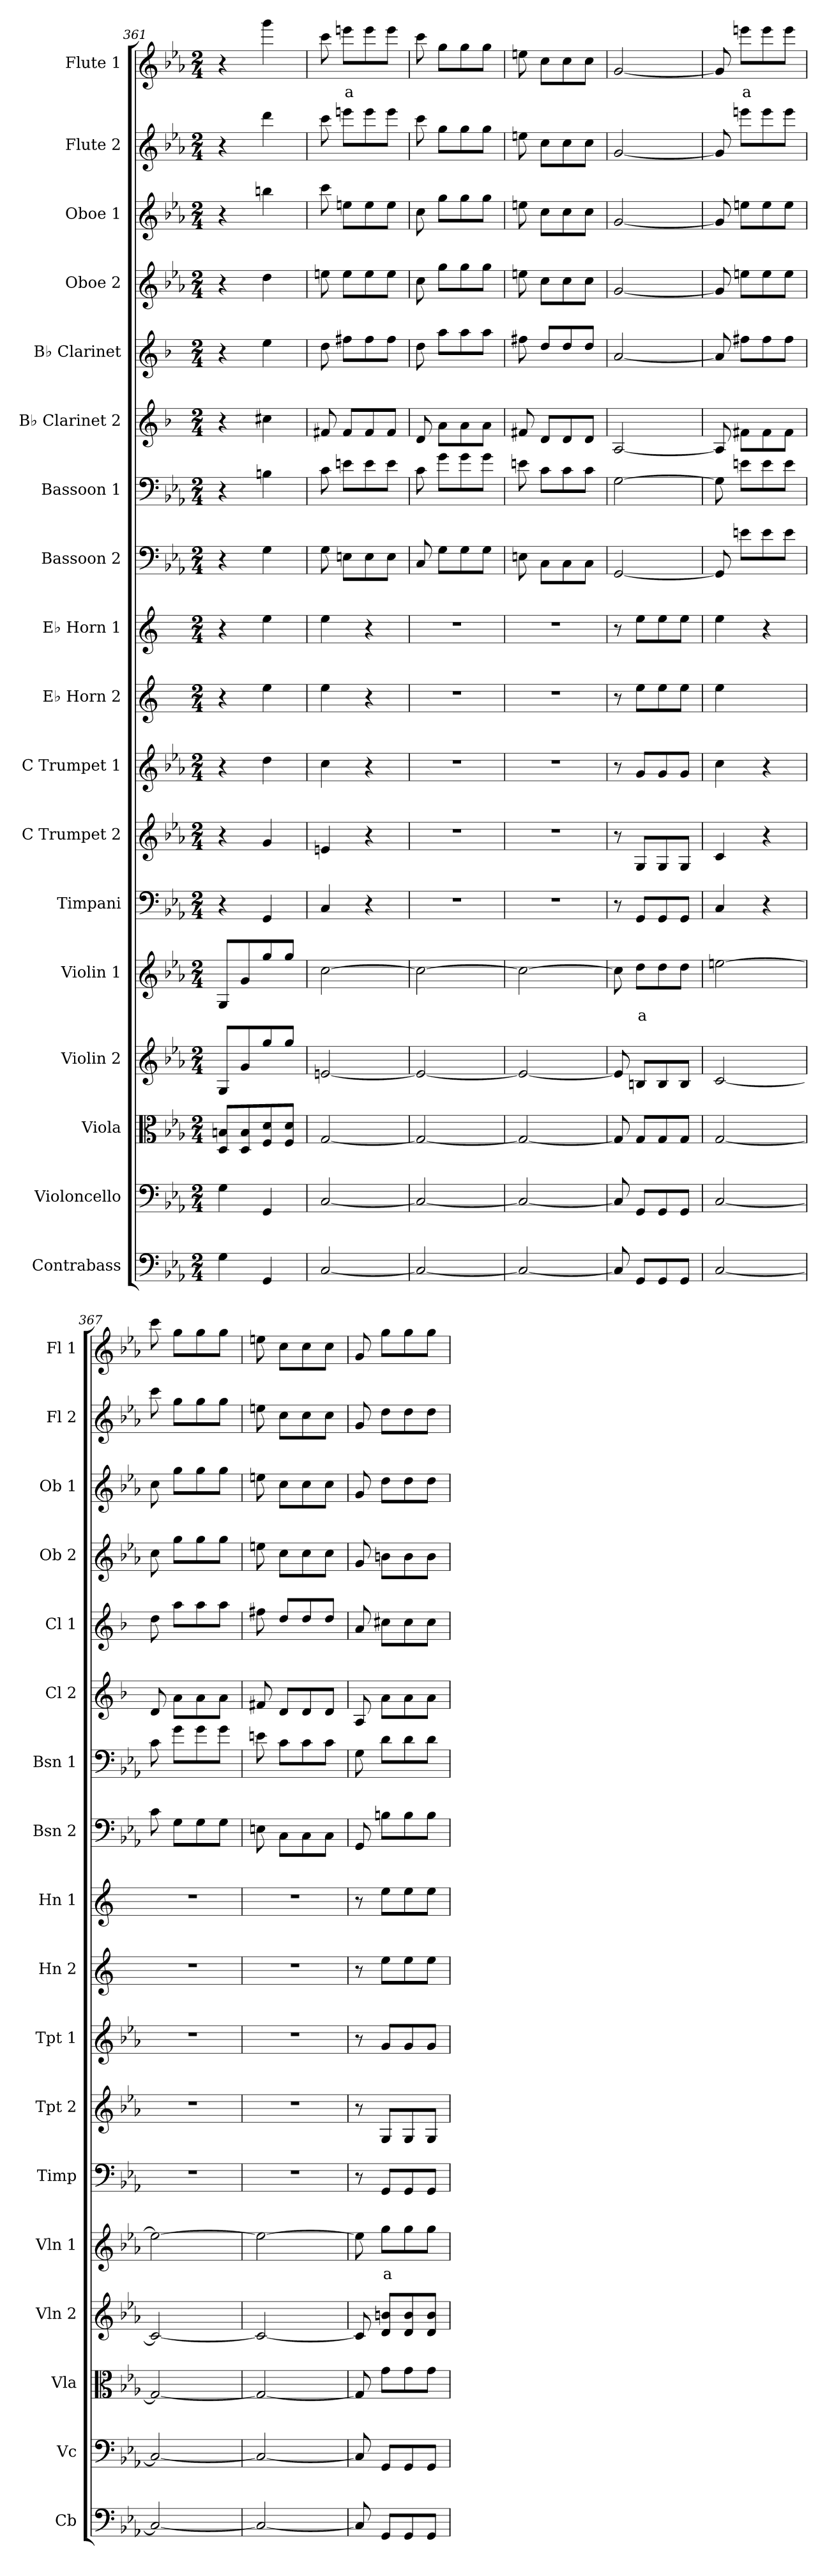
**kern	**kern	**kern	**kern	**kern	**text	**kern	**kern	**kern	**kern	**kern	**kern	**kern	**kern	**kern	**kern	**kern	**kern	**kern	**text
*part18	*part17	*part16	*part15	*part14	*part14	*part13	*part12	*part11	*part10	*part9	*part8	*part7	*part6	*part5	*part4	*part3	*part2	*part1	*part1
*staff18	*staff17	*staff16	*staff15	*staff14	*staff14	*staff13	*staff12	*staff11	*staff10	*staff9	*staff8	*staff7	*staff6	*staff5	*staff4	*staff3	*staff2	*staff1	*staff1
*I"Contrabass	*I"Violoncello	*I"Viola	*I"Violin 2	*I"Violin 1	*	*I"Timpani	*I"C Trumpet 2	*I"C Trumpet 1	*I"E♭ Horn 2	*I"E♭ Horn 1	*I"Bassoon 2	*I"Bassoon 1	*I"B♭ Clarinet 2	*I"B♭ Clarinet	*I"Oboe 2	*I"Oboe 1	*I"Flute 2	*I"Flute 1	*
*I'Cb	*I'Vc	*I'Vla	*I'Vln 2	*I'Vln 1	*	*I'Timp	*I'Tpt 2	*I'Tpt 1	*I'Hn 2	*I'Hn 1	*I'Bsn 2	*I'Bsn 1	*I'Cl 2	*I'Cl 1	*I'Ob 2	*I'Ob 1	*I'Fl 2	*I'Fl 1	*
*clefF4	*clefF4	*clefC3	*clefG2	*clefG2	*	*clefF4	*clefG2	*clefG2	*clefG2	*clefG2	*clefF4	*clefF4	*clefG2	*clefG2	*clefG2	*clefG2	*clefG2	*clefG2	*
*ITrd7c12	*	*	*	*	*	*	*	*	*ITrd5c9	*ITrd5c9	*	*	*ITrd1c2	*ITrd1c2	*	*	*	*	*
*k[b-e-a-]	*k[b-e-a-]	*k[b-e-a-]	*k[b-e-a-]	*k[b-e-a-]	*	*k[b-e-a-]	*k[b-e-a-]	*k[b-e-a-]	*k[b-e-a-]	*k[b-e-a-]	*k[b-e-a-]	*k[b-e-a-]	*k[b-e-a-]	*k[b-e-a-]	*k[b-e-a-]	*k[b-e-a-]	*k[b-e-a-]	*k[b-e-a-]	*
*M2/4	*M2/4	*M2/4	*M2/4	*M2/4	*	*M2/4	*M2/4	*M2/4	*M2/4	*M2/4	*M2/4	*M2/4	*M2/4	*M2/4	*M2/4	*M2/4	*M2/4	*M2/4	*
=361	=361	=361	=361	=361	=361	=361	=361	=361	=361	=361	=361	=361	=361	=361	=361	=361	=361	=361	=361
4GG\	4G\	8D/ 8Bn/L	8G/L	8G/L	.	4r	4r	4r	4r	4r	4r	4r	4r	4r	4r	4r	4r	4r	.
.	.	8D/ 8B/	8g/	8g/	.	.	.	.	.	.	.	.	.	.	.	.	.	.	.
4GGG/	4GG/	8F/ 8d/	8gg/	8gg/	.	4GG/	4g/	4dd\	4g\	4g\	4G\	4Bn\	4bn\	4dd\	4dd\	4bbn\	4ddd\	4ggg\	.
.	.	8F/ 8d/J	8gg/J	8gg/J	.	.	.	.	.	.	.	.	.	.	.	.	.	.	.
=362	=362	=362	=362	=362	=362	=362	=362	=362	=362	=362	=362	=362	=362	=362	=362	=362	=362	=362	=362
[2CC/	[2C/	[2G/	[2en/	[2cc\	.	4C/	4en/	4cc\	4g\	4g\	8G\	8c\	8en/	8cc\	8een\	8ccc\	8ccc\	8ccc\	.
!	!	!	!	!	!	!	!	!	!	!	!	!	!	!	!	!	!	!	!LO:LY:b:color=#FF0000
.	.	.	.	.	.	.	.	.	.	.	8En\L	8en\L	8e/L	8een\L	8ee\L	8een\L	8eeen\L	8eeen\L	a
.	.	.	.	.	.	4r	4r	4r	4r	4r	8E\	8e\	8e/	8ee\	8ee\	8ee\	8eee\	8eee\	.
.	.	.	.	.	.	.	.	.	.	.	8E\J	8e\J	8e/J	8ee\J	8ee\J	8ee\J	8eee\J	8eee\J	.
=363	=363	=363	=363	=363	=363	=363	=363	=363	=363	=363	=363	=363	=363	=363	=363	=363	=363	=363	=363
2CC/_	2C/_	2G/_	2e/_	2cc\_	.	2r	2r	2r	2r	2r	8C/	8c\	8c/	8cc\	8cc\	8cc\	8ccc\	8ccc\	.
.	.	.	.	.	.	.	.	.	.	.	8G\L	8g\L	8g\L	8gg\L	8gg\L	8gg\L	8gg\L	8gg\L	.
.	.	.	.	.	.	.	.	.	.	.	8G\	8g\	8g\	8gg\	8gg\	8gg\	8gg\	8gg\	.
.	.	.	.	.	.	.	.	.	.	.	8G\J	8g\J	8g\J	8gg\J	8gg\J	8gg\J	8gg\J	8gg\J	.
=364	=364	=364	=364	=364	=364	=364	=364	=364	=364	=364	=364	=364	=364	=364	=364	=364	=364	=364	=364
2CC/_	2C/_	2G/_	2e/_	2cc\_	.	2r	2r	2r	2r	2r	8En\	8en\	8en/	8een\	8een\	8een\	8een\	8een\	.
.	.	.	.	.	.	.	.	.	.	.	8C\L	8c\L	8c/L	8cc/L	8cc\L	8cc\L	8cc\L	8cc\L	.
.	.	.	.	.	.	.	.	.	.	.	8C\	8c\	8c/	8cc/	8cc\	8cc\	8cc\	8cc\	.
.	.	.	.	.	.	.	.	.	.	.	8C\J	8c\J	8c/J	8cc/J	8cc\J	8cc\J	8cc\J	8cc\J	.
=365	=365	=365	=365	=365	=365	=365	=365	=365	=365	=365	=365	=365	=365	=365	=365	=365	=365	=365	=365
8CC/]	8C/]	8G/]	8e/]	8cc\]	.	8r	8r	8r	8r	8r	[2GG/	[2G\	[2G/	[2g/	[2g/	[2g/	[2g/	[2g/	.
!	!	!	!	!	!LO:LY:b:color=#FF0000	!	!	!	!	!	!	!	!	!	!	!	!	!	!
8GGG/L	8GG/L	8G/L	8Bn/L	8dd\L	a	8GG/L	8G/L	8g/L	8g\L	8g\L	.	.	.	.	.	.	.	.	.
8GGG/	8GG/	8G/	8B/	8dd\	.	8GG/	8G/	8g/	8g\	8g\	.	.	.	.	.	.	.	.	.
8GGG/J	8GG/J	8G/J	8B/J	8dd\J	.	8GG/J	8G/J	8g/J	8g\J	8g\J	.	.	.	.	.	.	.	.	.
=366	=366	=366	=366	=366	=366	=366	=366	=366	=366	=366	=366	=366	=366	=366	=366	=366	=366	=366	=366
[2CC/	[2C/	[2G/	[2c/	[2een\	.	4C/	4c/	4cc\	4g\	4g\	8GG/]	8G\]	8G/]	8g/]	8g/]	8g/]	8g/]	8g/]	.
!	!	!	!	!	!	!	!	!	!	!	!	!	!	!	!	!	!	!	!LO:LY:b:color=#FF0000
.	.	.	.	.	.	.	.	.	.	.	8en\L	8en\L	8en\L	8een\L	8een\L	8een\L	8eeen\L	8eeen\L	a
.	.	.	.	.	.	4r	4r	4r	4ryy	4r	8e\	8e\	8e\	8ee\	8ee\	8ee\	8eee\	8eee\	.
.	.	.	.	.	.	.	.	.	.	.	8e\J	8e\J	8e\J	8ee\J	8ee\J	8ee\J	8eee\J	8eee\J	.
=367	=367	=367	=367	=367	=367	=367	=367	=367	=367	=367	=367	=367	=367	=367	=367	=367	=367	=367	=367
2CC/_	2C/_	2G/_	2c/_	2ee\_	.	2r	2r	2r	2r	2r	8c\	8c\	8c/	8cc\	8cc\	8cc\	8ccc\	8ccc\	.
.	.	.	.	.	.	.	.	.	.	.	8G\L	8g\L	8g\L	8gg\L	8gg\L	8gg\L	8gg\L	8gg\L	.
.	.	.	.	.	.	.	.	.	.	.	8G\	8g\	8g\	8gg\	8gg\	8gg\	8gg\	8gg\	.
.	.	.	.	.	.	.	.	.	.	.	8G\J	8g\J	8g\J	8gg\J	8gg\J	8gg\J	8gg\J	8gg\J	.
=368	=368	=368	=368	=368	=368	=368	=368	=368	=368	=368	=368	=368	=368	=368	=368	=368	=368	=368	=368
2CC/_	2C/_	2G/_	2c/_	2ee\_	.	2r	2r	2r	2r	2r	8En\	8en\	8en/	8een\	8een\	8een\	8een\	8een\	.
.	.	.	.	.	.	.	.	.	.	.	8C\L	8c\L	8c/L	8cc/L	8cc\L	8cc\L	8cc\L	8cc\L	.
.	.	.	.	.	.	.	.	.	.	.	8C\	8c\	8c/	8cc/	8cc\	8cc\	8cc\	8cc\	.
.	.	.	.	.	.	.	.	.	.	.	8C\J	8c\J	8c/J	8cc/J	8cc\J	8cc\J	8cc\J	8cc\J	.
!!LO:PB:g=z
=369	=369	=369	=369	=369	=369	=369	=369	=369	=369	=369	=369	=369	=369	=369	=369	=369	=369	=369	=369
8CC/]	8C/]	8G/]	8c/]	8ee\]	.	8r	8r	8r	8r	8r	8GG/	8G\	8G/	8g/	8g/	8g/	8g/	8g/	.
!	!	!	!	!	!LO:LY:b:color=#FF0000	!	!	!	!	!	!	!	!	!	!	!	!	!	!
8GGG/L	8GG/L	8g\L	8d/ 8bn/L	8gg\L	a	8GG/L	8G/L	8g/L	8g\L	8g\L	8Bn\L	8d\L	8g\L	8bn\L	8bn\L	8dd\L	8dd\L	8gg\L	.
8GGG/	8GG/	8g\	8d/ 8b/	8gg\	.	8GG/	8G/	8g/	8g\	8g\	8B\	8d\	8g\	8b\	8b\	8dd\	8dd\	8gg\	.
8GGG/J	8GG/J	8g\J	8d/ 8b/J	8gg\J	.	8GG/J	8G/J	8g/J	8g\J	8g\J	8B\J	8d\J	8g\J	8b\J	8b\J	8dd\J	8dd\J	8gg\J	.
=	=	=	=	=	=	=	=	=	=	=	=	=	=	=	=	=	=	=	=
*-	*-	*-	*-	*-	*-	*-	*-	*-	*-	*-	*-	*-	*-	*-	*-	*-	*-	*-	*-
